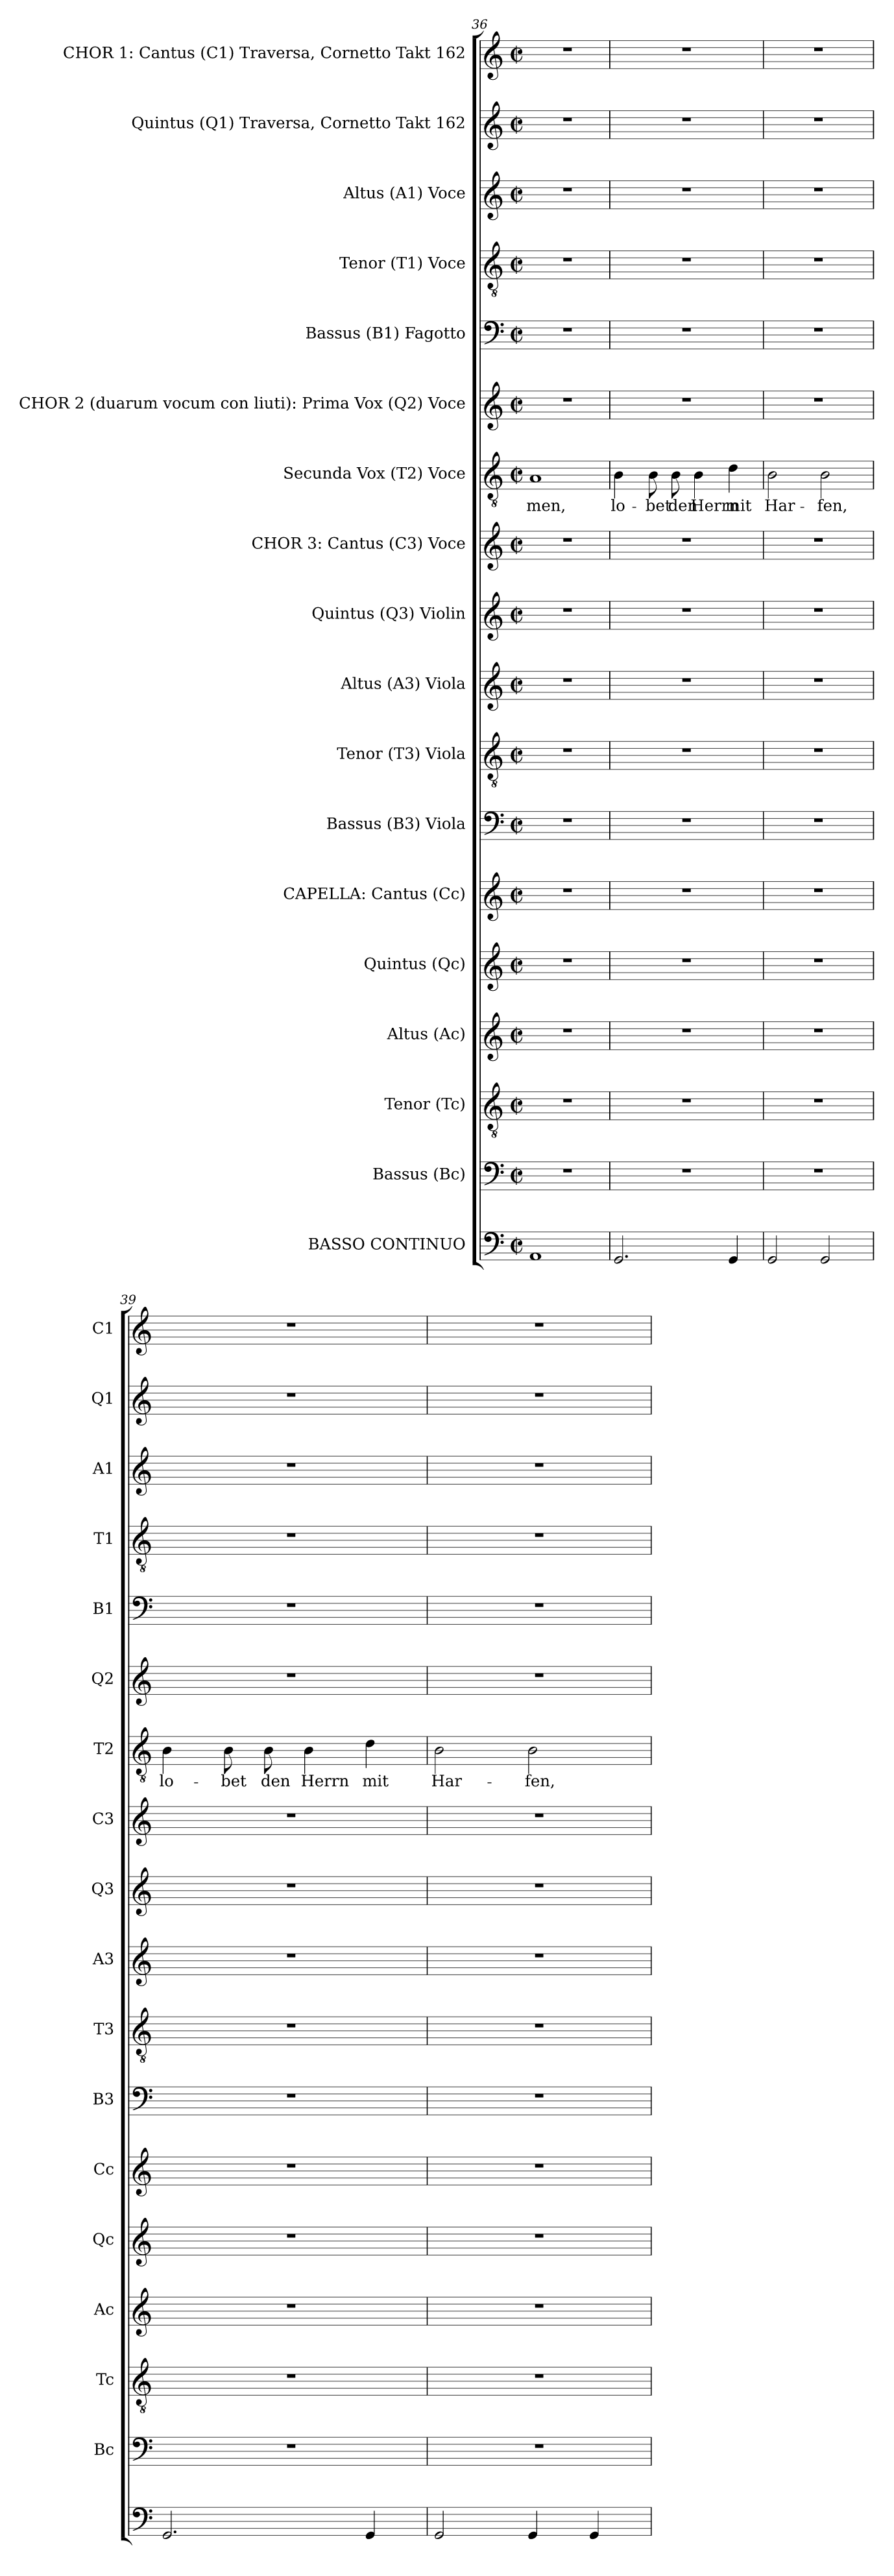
**kern	**kern	**kern	**kern	**kern	**kern	**kern	**kern	**kern	**kern	**kern	**kern	**text	**kern	**kern	**kern	**kern	**kern	**kern
*part18	*part17	*part16	*part15	*part14	*part13	*part12	*part11	*part10	*part9	*part8	*part7	*part7	*part6	*part5	*part4	*part3	*part2	*part1
*staff18	*staff17	*staff16	*staff15	*staff14	*staff13	*staff12	*staff11	*staff10	*staff9	*staff8	*staff7	*staff7	*staff6	*staff5	*staff4	*staff3	*staff2	*staff1
*I"BASSO CONTINUO	*I"Bassus (Bc)	*I"Tenor (Tc)	*I"Altus (Ac)	*I"Quintus (Qc)	*I"CAPELLA: Cantus (Cc)	*I"Bassus (B3) Viola	*I"Tenor (T3) Viola	*I"Altus (A3) Viola	*I"Quintus (Q3) Violin	*I"CHOR 3: Cantus (C3) Voce	*I"Secunda Vox (T2) Voce	*	*I"CHOR 2 (duarum vocum con liuti): Prima Vox  (Q2) Voce	*I"Bassus (B1) Fagotto	*I"Tenor (T1) Voce	*I"Altus (A1) Voce	*I"Quintus (Q1) Traversa, Cornetto Takt 162	*I"CHOR 1: Cantus (C1) Traversa, Cornetto Takt 162
*	*I'Bc	*I'Tc	*I'Ac	*I'Qc	*I'Cc	*I'B3	*I'T3	*I'A3	*I'Q3	*I'C3	*I'T2	*	*I'Q2	*I'B1	*I'T1	*I'A1	*I'Q1	*I'C1
*clefF4	*clefF4	*clefGv2	*clefG2	*clefG2	*clefG2	*clefF4	*clefGv2	*clefG2	*clefG2	*clefG2	*clefGv2	*	*clefG2	*clefF4	*clefGv2	*clefG2	*clefG2	*clefG2
*	*	*	*	*	*	*	*	*	*	*	*	*	*	*	*	*	*	*ITrd-7c-12
*k[]	*k[]	*k[]	*k[]	*k[]	*k[]	*k[]	*k[]	*k[]	*k[]	*k[]	*k[]	*	*k[]	*k[]	*k[]	*k[]	*k[]	*k[]
*M2/2	*M2/2	*M2/2	*M2/2	*M2/2	*M2/2	*M2/2	*M2/2	*M2/2	*M2/2	*M2/2	*M2/2	*	*M2/2	*M2/2	*M2/2	*M2/2	*M2/2	*M2/2
*met(c|)	*met(c|)	*met(c|)	*met(c|)	*met(c|)	*met(c|)	*met(c|)	*met(c|)	*met(c|)	*met(c|)	*met(c|)	*met(c|)	*	*met(c|)	*met(c|)	*met(c|)	*met(c|)	*met(c|)	*met(c|)
=36	=36	=36	=36	=36	=36	=36	=36	=36	=36	=36	=36	=36	=36	=36	=36	=36	=36	=36
1AA	1r	1r	1r	1r	1r	1r	1r	1r	1r	1r	1A	men,	1r	1r	1r	1r	1r	1r
=37	=37	=37	=37	=37	=37	=37	=37	=37	=37	=37	=37	=37	=37	=37	=37	=37	=37	=37
2.GG/	1r	1r	1r	1r	1r	1r	1r	1r	1r	1r	4B\	lo-	1r	1r	1r	1r	1r	1r
.	.	.	.	.	.	.	.	.	.	.	8B\	bet	.	.	.	.	.	.
.	.	.	.	.	.	.	.	.	.	.	8B\	den	.	.	.	.	.	.
.	.	.	.	.	.	.	.	.	.	.	4B\	Herrn	.	.	.	.	.	.
4GG/	.	.	.	.	.	.	.	.	.	.	4d\	mit	.	.	.	.	.	.
=38	=38	=38	=38	=38	=38	=38	=38	=38	=38	=38	=38	=38	=38	=38	=38	=38	=38	=38
2GG/	1r	1r	1r	1r	1r	1r	1r	1r	1r	1r	2B\	Har-	1r	1r	1r	1r	1r	1r
2GG/	.	.	.	.	.	.	.	.	.	.	2B\	fen,	.	.	.	.	.	.
=39	=39	=39	=39	=39	=39	=39	=39	=39	=39	=39	=39	=39	=39	=39	=39	=39	=39	=39
2.GG/	1r	1r	1r	1r	1r	1r	1r	1r	1r	1r	4B\	lo-	1r	1r	1r	1r	1r	1r
.	.	.	.	.	.	.	.	.	.	.	8B\	bet	.	.	.	.	.	.
.	.	.	.	.	.	.	.	.	.	.	8B\	den	.	.	.	.	.	.
.	.	.	.	.	.	.	.	.	.	.	4B\	Herrn	.	.	.	.	.	.
4GG/	.	.	.	.	.	.	.	.	.	.	4d\	mit	.	.	.	.	.	.
!!LO:LB:g=z
=40	=40	=40	=40	=40	=40	=40	=40	=40	=40	=40	=40	=40	=40	=40	=40	=40	=40	=40
2GG/	1r	1r	1r	1r	1r	1r	1r	1r	1r	1r	2B\	Har-	1r	1r	1r	1r	1r	1r
4GG/	.	.	.	.	.	.	.	.	.	.	2B\	fen,	.	.	.	.	.	.
4GG/	.	.	.	.	.	.	.	.	.	.	.	.	.	.	.	.	.	.
=	=	=	=	=	=	=	=	=	=	=	=	=	=	=	=	=	=	=
*-	*-	*-	*-	*-	*-	*-	*-	*-	*-	*-	*-	*-	*-	*-	*-	*-	*-	*-
